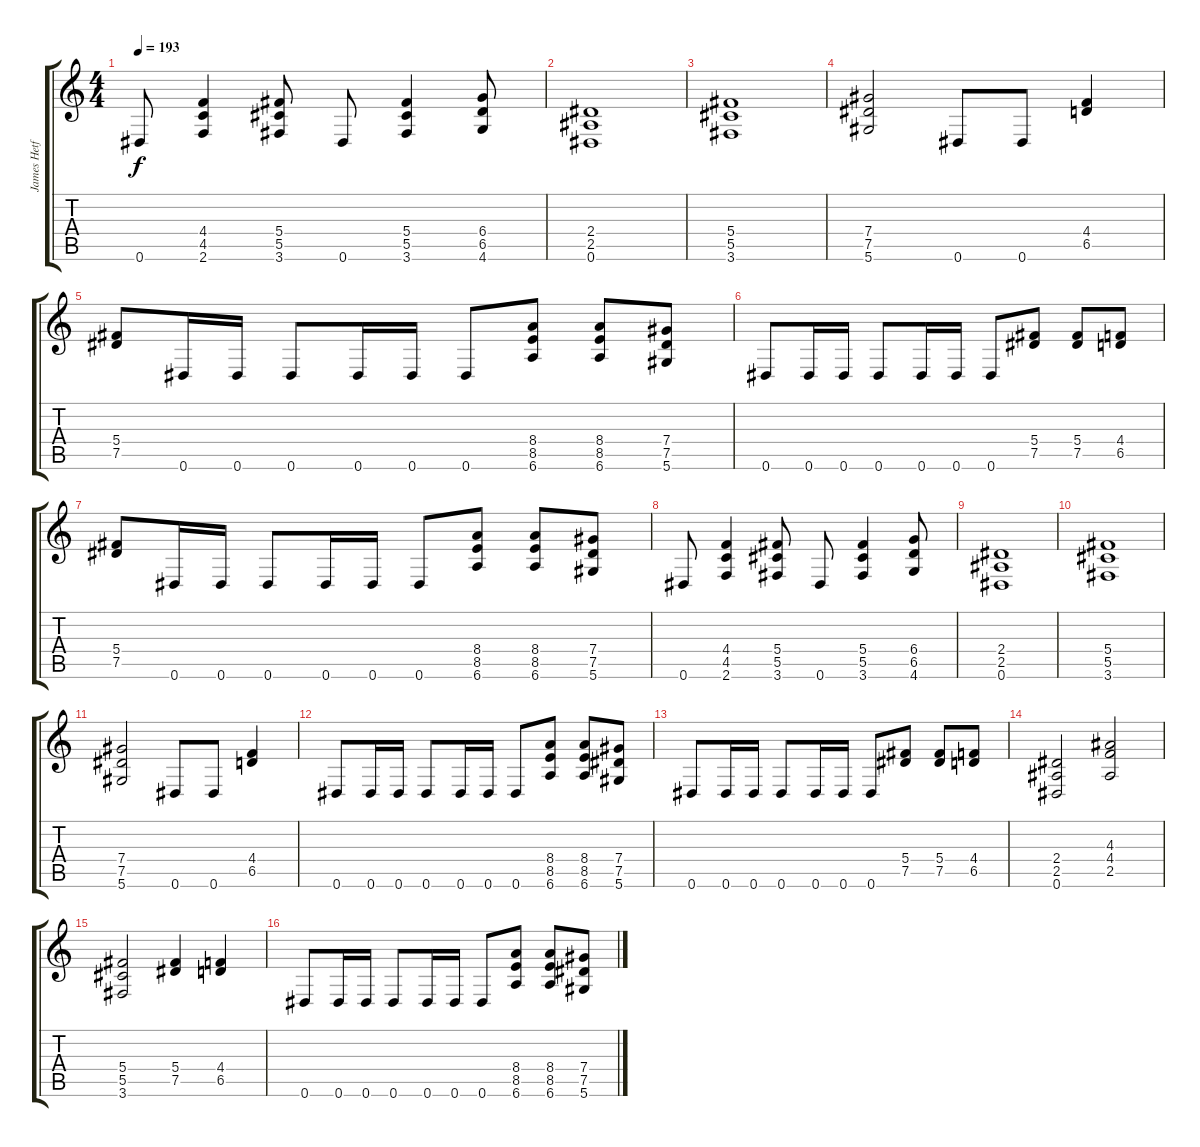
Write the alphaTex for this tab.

\track ("James Hetfield " "James Hetf") {instrument distortionguitar}
\staff {score tabs}
\tuning (Eb4 Bb3 Gb3 Db3 Ab2 Eb2) {hide}
\ts (4 4)
\tempo 193
\clef g2
\ks c
0.6.8{dy f} (4.4 4.5 2.6).4 (5.4 5.5 3.6).8 0.6.8 (5.4 5.5 3.6).4 (6.4 6.5 4.6).8 |
(2.4 2.5 0.6).1 |
(5.4 5.5 3.6).1 |
(7.4 7.5 5.6).2 0.6.8 0.6.8 (4.4 6.5).4 |
(5.4 7.5).8 0.6.16 0.6.16 0.6.8 0.6.16 0.6.16 0.6.8 (8.4 8.5 6.6).8 (8.4 8.5 6.6).8 (7.4 7.5 5.6).8 |
0.6.8 0.6.16 0.6.16 0.6.8 0.6.16 0.6.16 0.6.8 (5.4 7.5).8 (5.4 7.5).8 (4.4 6.5).8 |
(5.4 7.5).8 0.6.16 0.6.16 0.6.8 0.6.16 0.6.16 0.6.8 (8.4 8.5 6.6).8 (8.4 8.5 6.6).8 (7.4 7.5 5.6).8 |
0.6.8 (4.4 4.5 2.6).4 (5.4 5.5 3.6).8 0.6.8 (5.4 5.5 3.6).4 (6.4 6.5 4.6).8 |
(2.4 2.5 0.6).1 |
(5.4 5.5 3.6).1 |
(7.4 7.5 5.6).2 0.6.8 0.6.8 (4.4 6.5).4 |
0.6.8 0.6.16 0.6.16 0.6.8 0.6.16 0.6.16 0.6.8 (8.4 8.5 6.6).8 (8.4 8.5 6.6).8 (7.4 7.5 5.6).8 |
0.6.8 0.6.16 0.6.16 0.6.8 0.6.16 0.6.16 0.6.8 (5.4 7.5).8 (5.4 7.5).8 (4.4 6.5).8 |
(2.4 2.5 0.6).2 (4.3 4.4 2.5).2 |
(5.4 5.5 3.6).2 (5.4 7.5).4 (4.4 6.5).4 |
0.6.8 0.6.16 0.6.16 0.6.8 0.6.16 0.6.16 0.6.8 (8.4 8.5 6.6).8 (8.4 8.5 6.6).8 (7.4 7.5 5.6).8
